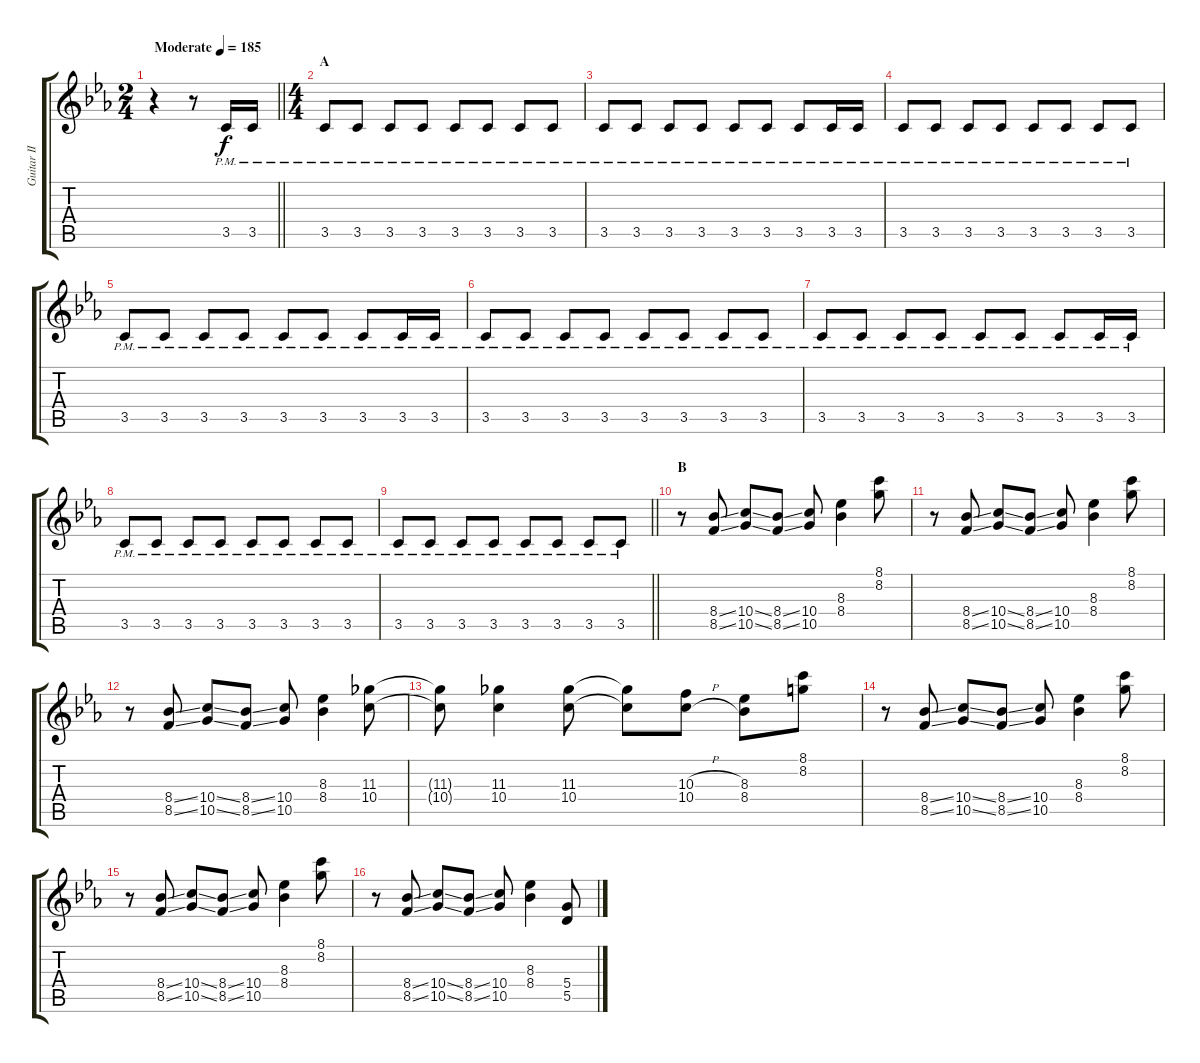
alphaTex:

\track ("Guitar II" "Guitar II") {instrument overdrivenguitar}
\staff {score tabs}
\tuning (E4 B3 G3 D3 A2 E2) {hide}
\ts (2 4)
\tempo (185 "Moderate")
\clef g2
\barLineRight lightlight
\ks eb
r.4{dy f instrument overdrivenguitar} r.8 3.5{pm}.16 3.5{pm}.16 |
\ts (4 4)
\section ("" "A")
3.5{pm}.8 3.5{pm}.8 3.5{pm}.8 3.5{pm}.8 3.5{pm}.8 3.5{pm}.8 3.5{pm}.8 3.5{pm}.8 |
3.5{pm}.8 3.5{pm}.8 3.5{pm}.8 3.5{pm}.8 3.5{pm}.8 3.5{pm}.8 3.5{pm}.8 3.5{pm}.16 3.5{pm}.16 |
3.5{pm}.8 3.5{pm}.8 3.5{pm}.8 3.5{pm}.8 3.5{pm}.8 3.5{pm}.8 3.5{pm}.8 3.5{pm}.8 |
3.5{pm}.8 3.5{pm}.8 3.5{pm}.8 3.5{pm}.8 3.5{pm}.8 3.5{pm}.8 3.5{pm}.8 3.5{pm}.16 3.5{pm}.16 |
3.5{pm}.8 3.5{pm}.8 3.5{pm}.8 3.5{pm}.8 3.5{pm}.8 3.5{pm}.8 3.5{pm}.8 3.5{pm}.8 |
3.5{pm}.8 3.5{pm}.8 3.5{pm}.8 3.5{pm}.8 3.5{pm}.8 3.5{pm}.8 3.5{pm}.8 3.5{pm}.16 3.5{pm}.16 |
3.5{pm}.8 3.5{pm}.8 3.5{pm}.8 3.5{pm}.8 3.5{pm}.8 3.5{pm}.8 3.5{pm}.8 3.5{pm}.8 |
\barLineRight lightlight
3.5{pm}.8 3.5{pm}.8 3.5{pm}.8 3.5{pm}.8 3.5{pm}.8 3.5{pm}.8 3.5{pm}.8 3.5{pm}.8 |
\section ("" "B")
r.8 (8.4{ss} 8.5{ss}).8 (10.4{ss} 10.5{ss}).8 (8.4{ss} 8.5{ss}).8 (10.4 10.5).8 (8.3 8.4).4 (8.1 8.2).8 |
r.8 (8.4{ss} 8.5{ss}).8 (10.4{ss} 10.5{ss}).8 (8.4{ss} 8.5{ss}).8 (10.4 10.5).8 (8.3 8.4).4 (8.1 8.2).8 |
r.8 (8.4{ss} 8.5{ss}).8 (10.4{ss} 10.5{ss}).8 (8.4{ss} 8.5{ss}).8 (10.4 10.5).8 (8.3 8.4).4 (11.3 10.4).8 |
(11.3{t} 10.4{t}).8 (11.3 10.4).4 (11.3 10.4).8 (11.3{t} 10.4{t}).8 (10.3{h} 10.4{h}).8 (8.3 8.4).8 (8.1 8.2).8 |
r.8 (8.4{ss} 8.5{ss}).8 (10.4{ss} 10.5{ss}).8 (8.4{ss} 8.5{ss}).8 (10.4 10.5).8 (8.3 8.4).4 (8.1 8.2).8 |
r.8 (8.4{ss} 8.5{ss}).8 (10.4{ss} 10.5{ss}).8 (8.4{ss} 8.5{ss}).8 (10.4 10.5).8 (8.3 8.4).4 (8.1 8.2).8 |
r.8 (8.4{ss} 8.5{ss}).8 (10.4{ss} 10.5{ss}).8 (8.4{ss} 8.5{ss}).8 (10.4 10.5).8 (8.3 8.4).4 (5.4 5.5).8
